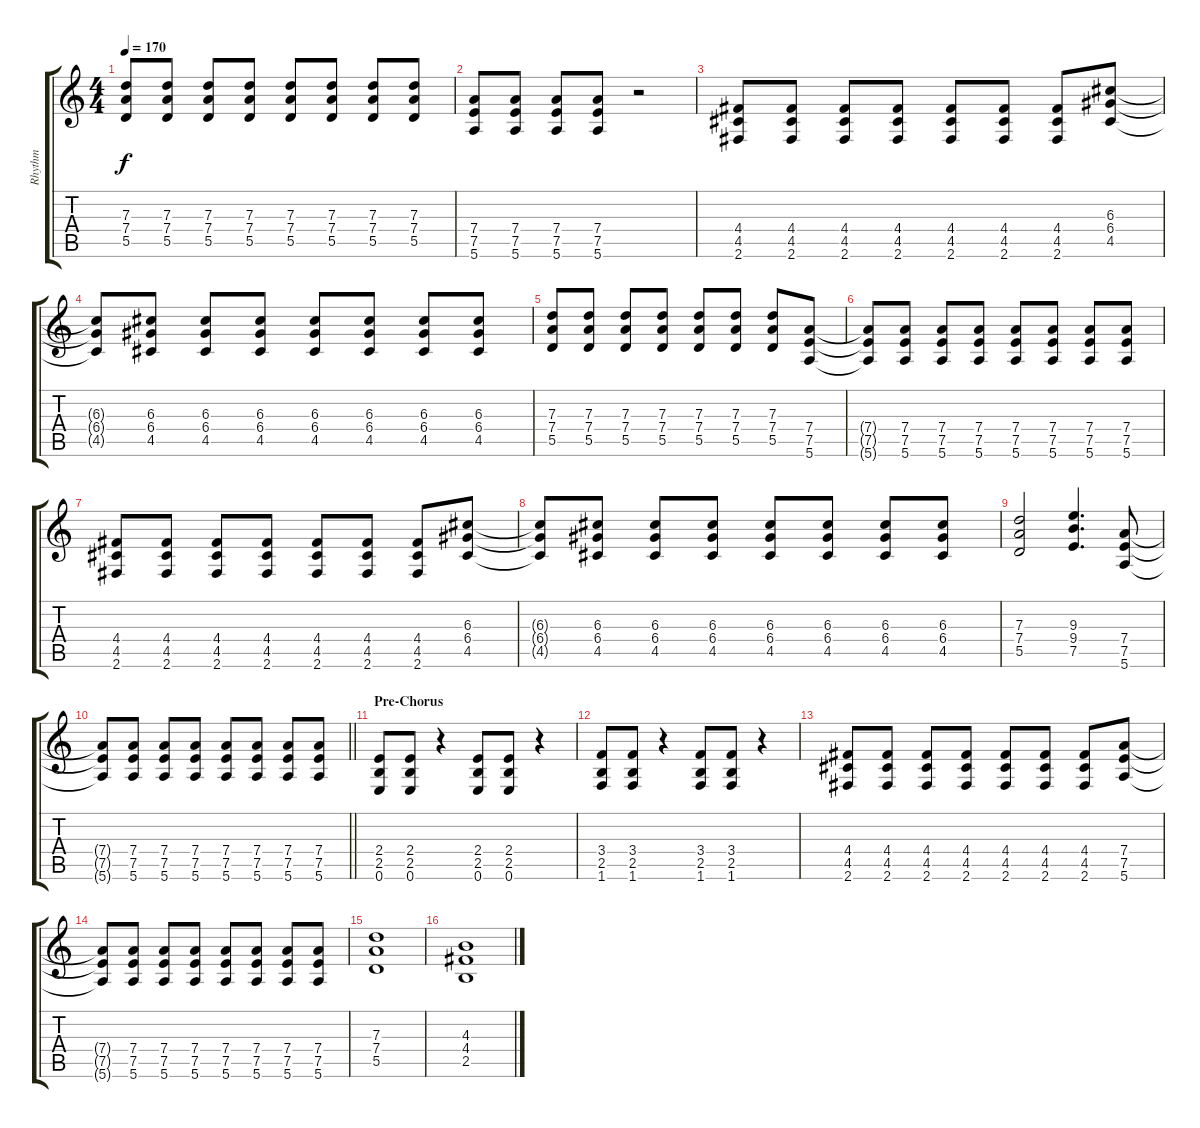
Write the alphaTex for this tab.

\track ("Rhythm" "Rhythm") {instrument distortionguitar}
\staff {score tabs}
\tuning (E4 B3 G3 D3 A2 E2) {hide}
\ts (4 4)
\tempo 170
\clef g2
\ks c
(7.3 7.4 5.5).8{dy f} (7.3 7.4 5.5).8 (7.3 7.4 5.5).8 (7.3 7.4 5.5).8 (7.3 7.4 5.5).8 (7.3 7.4 5.5).8 (7.3 7.4 5.5).8 (7.3 7.4 5.5).8 |
(7.4 7.5 5.6).8 (7.4 7.5 5.6).8 (7.4 7.5 5.6).8 (7.4 7.5 5.6).8 r.2 |
(4.4 4.5 2.6).8 (4.4 4.5 2.6).8 (4.4 4.5 2.6).8 (4.4 4.5 2.6).8 (4.4 4.5 2.6).8 (4.4 4.5 2.6).8 (4.4 4.5 2.6).8 (6.3 6.4 4.5).8 |
(6.3{t} 6.4{t} 4.5{t}).8 (6.3 6.4 4.5).8 (6.3 6.4 4.5).8 (6.3 6.4 4.5).8 (6.3 6.4 4.5).8 (6.3 6.4 4.5).8 (6.3 6.4 4.5).8 (6.3 6.4 4.5).8 |
(7.3 7.4 5.5).8 (7.3 7.4 5.5).8 (7.3 7.4 5.5).8 (7.3 7.4 5.5).8 (7.3 7.4 5.5).8 (7.3 7.4 5.5).8 (7.3 7.4 5.5).8 (7.4 7.5 5.6).8 |
(7.4{t} 7.5{t} 5.6{t}).8 (7.4 7.5 5.6).8 (7.4 7.5 5.6).8 (7.4 7.5 5.6).8 (7.4 7.5 5.6).8 (7.4 7.5 5.6).8 (7.4 7.5 5.6).8 (7.4 7.5 5.6).8 |
(4.4 4.5 2.6).8 (4.4 4.5 2.6).8 (4.4 4.5 2.6).8 (4.4 4.5 2.6).8 (4.4 4.5 2.6).8 (4.4 4.5 2.6).8 (4.4 4.5 2.6).8 (6.3 6.4 4.5).8 |
(6.3{t} 6.4{t} 4.5{t}).8 (6.3 6.4 4.5).8 (6.3 6.4 4.5).8 (6.3 6.4 4.5).8 (6.3 6.4 4.5).8 (6.3 6.4 4.5).8 (6.3 6.4 4.5).8 (6.3 6.4 4.5).8 |
(7.3 7.4 5.5).2 (9.3 9.4 7.5).4{d} (7.4 7.5 5.6).8 |
\barLineRight lightlight
(7.4{t} 7.5{t} 5.6{t}).8 (7.4 7.5 5.6).8 (7.4 7.5 5.6).8 (7.4 7.5 5.6).8 (7.4 7.5 5.6).8 (7.4 7.5 5.6).8 (7.4 7.5 5.6).8 (7.4 7.5 5.6).8 |
\section ("" "Pre-Chorus")
(2.4 2.5 0.6).8 (2.4 2.5 0.6).8 r.4 (2.4 2.5 0.6).8 (2.4 2.5 0.6).8 r.4 |
(3.4 2.5 1.6).8 (3.4 2.5 1.6).8 r.4 (3.4 2.5 1.6).8 (3.4 2.5 1.6).8 r.4 |
(4.4 4.5 2.6).8 (4.4 4.5 2.6).8 (4.4 4.5 2.6).8 (4.4 4.5 2.6).8 (4.4 4.5 2.6).8 (4.4 4.5 2.6).8 (4.4 4.5 2.6).8 (7.4 7.5 5.6).8 |
(7.4{t} 7.5{t} 5.6{t}).8 (7.4 7.5 5.6).8 (7.4 7.5 5.6).8 (7.4 7.5 5.6).8 (7.4 7.5 5.6).8 (7.4 7.5 5.6).8 (7.4 7.5 5.6).8 (7.4 7.5 5.6).8 |
(7.3 7.4 5.5).1 |
(4.3 4.4 2.5).1
